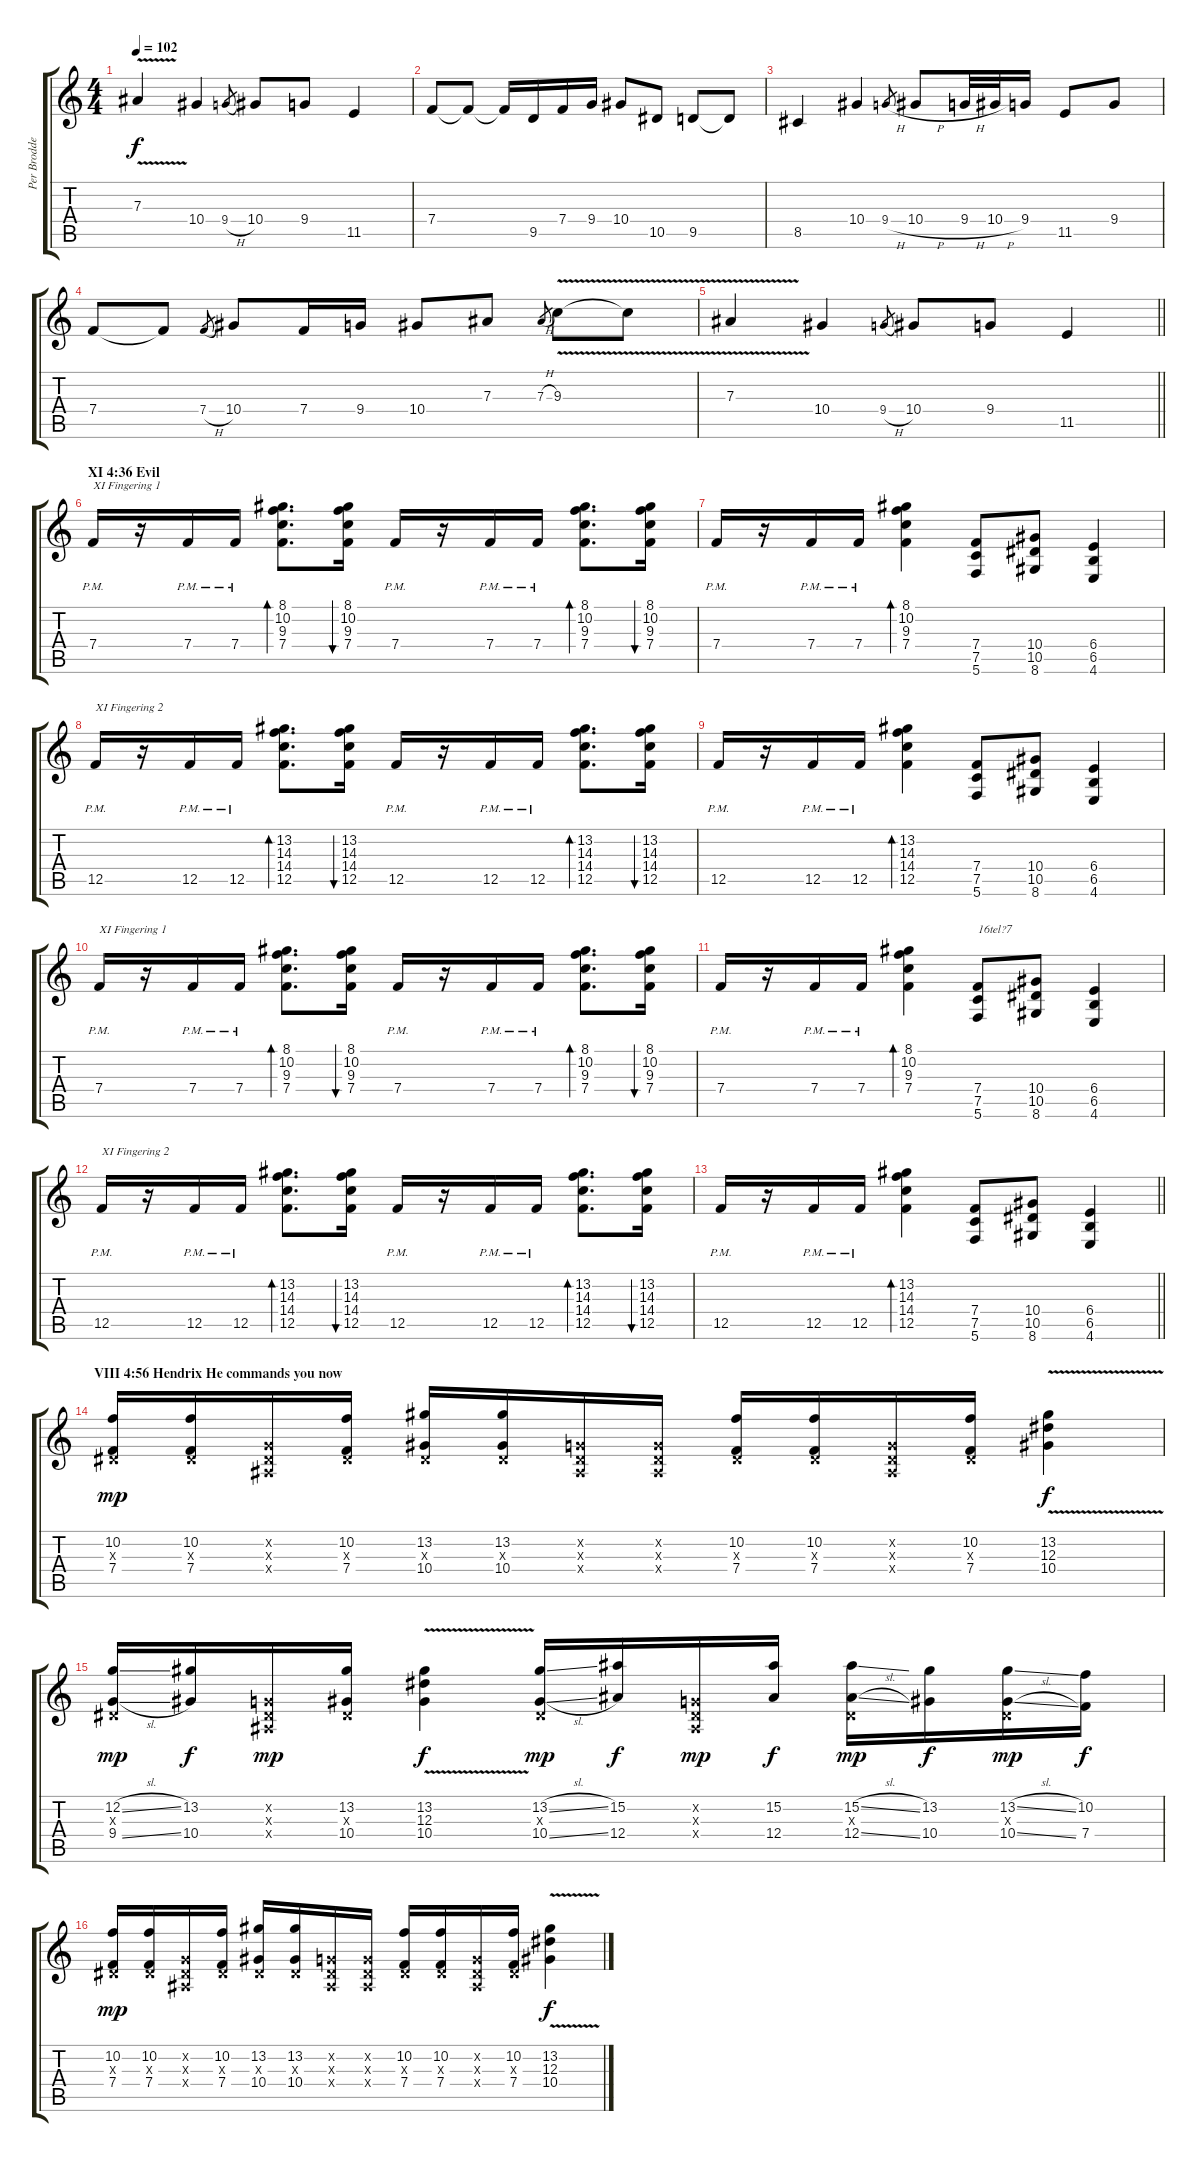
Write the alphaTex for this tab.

\track ("Per Broddesson (Guitar) C-Tuning" "Per Brodde") {instrument acousticguitarsteel}
\staff {score tabs}
\tuning (C4 G3 Eb3 Bb2 F2 C2) {hide}
\ts (4 4)
\tempo 102
\clef g2
\ks c
7.3{v}.4{dy f} 10.4.4 9.4{h}.8{gr} 10.4.8 9.4.8 11.5.4 |
7.4.8 7.4{t}.8 7.4{t}.16 9.5.16 7.4.16 9.4.16 10.4.8 10.5.8 9.5.8 9.5{t}.8 |
8.5.4 10.4.4 9.4{h}.8{gr} 10.4{h}.8 9.4{h}.32 10.4{h}.32 9.4.16 11.5.8 9.4.8 |
7.4.8 7.4{t}.8 7.4{h}.8{gr} 10.4.8 7.4.16 9.4.16 10.4.8 7.3.8 7.3{h}.8{gr} 9.3{v}.8 9.3{t}.8 |
\barLineRight lightlight
7.3{v}.4 10.4.4 9.4{h}.8{gr} 10.4.8 9.4.8 11.5.4 |
\section ("" "XI 4:36 Evil")
7.4{pm}.16{txt "XI Fingering 1" instrument overdrivenguitar} r.16 7.4{pm}.16 7.4{pm}.16 (8.1 10.2 9.3 7.4).8{d bd 60} (8.1 10.2 9.3 7.4).16{bu 60} 7.4{pm}.16 r.16 7.4{pm}.16 7.4{pm}.16 (8.1 10.2 9.3 7.4).8{d bd 60} (8.1 10.2 9.3 7.4).16{bu 60} |
7.4{pm}.16 r.16 7.4{pm}.16 7.4{pm}.16 (8.1 10.2 9.3 7.4).4{bd 60} (7.4 7.5 5.6).8 (10.4 10.5 8.6).8 (6.4 6.5 4.6).4 |
12.5{pm}.16{txt "XI Fingering 2"} r.16 12.5{pm}.16 12.5{pm}.16 (13.2 14.3 14.4 12.5).8{d bd 60} (13.2 14.3 14.4 12.5).16{bu 60} 12.5{pm}.16 r.16 12.5{pm}.16 12.5{pm}.16 (13.2 14.3 14.4 12.5).8{d bd 60} (13.2 14.3 14.4 12.5).16{bu 60} |
12.5{pm}.16 r.16 12.5{pm}.16 12.5{pm}.16 (13.2 14.3 14.4 12.5).4{bd 60} (7.4 7.5 5.6).8 (10.4 10.5 8.6).8 (6.4 6.5 4.6).4 |
7.4{pm}.16{txt "XI Fingering 1"} r.16 7.4{pm}.16 7.4{pm}.16 (8.1 10.2 9.3 7.4).8{d bd 60} (8.1 10.2 9.3 7.4).16{bu 60} 7.4{pm}.16 r.16 7.4{pm}.16 7.4{pm}.16 (8.1 10.2 9.3 7.4).8{d bd 60} (8.1 10.2 9.3 7.4).16{bu 60} |
7.4{pm}.16 r.16 7.4{pm}.16 7.4{pm}.16 (8.1 10.2 9.3 7.4).4{bd 60} (7.4 7.5 5.6).8{txt "16tel?7"} (10.4 10.5 8.6).8 (6.4 6.5 4.6).4 |
12.5{pm}.16{txt "XI Fingering 2"} r.16 12.5{pm}.16 12.5{pm}.16 (13.2 14.3 14.4 12.5).8{d bd 60} (13.2 14.3 14.4 12.5).16{bu 60} 12.5{pm}.16 r.16 12.5{pm}.16 12.5{pm}.16 (13.2 14.3 14.4 12.5).8{d bd 60} (13.2 14.3 14.4 12.5).16{bu 60} |
\barLineRight lightlight
12.5{pm}.16 r.16 12.5{pm}.16 12.5{pm}.16 (13.2 14.3 14.4 12.5).4{bd 60} (7.4 7.5 5.6).8 (10.4 10.5 8.6).8 (6.4 6.5 4.6).4 |
\section ("" "VIII 4:56 Hendrix He commands you now")
(10.2 0.3{x} 7.4).16{dy mp} (10.2 0.3{x} 7.4).16 (0.2{x} 0.3{x} 0.4{x}).16 (10.2 0.3{x} 7.4).16 (13.2 0.3{x} 10.4).16 (13.2 0.3{x} 10.4).16 (0.2{x} 0.3{x} 0.4{x}).16 (0.2{x} 0.3{x} 0.4{x}).16 (10.2 0.3{x} 7.4).16 (10.2 0.3{x} 7.4).16 (0.2{x} 0.3{x} 0.4{x}).16 (10.2 0.3{x} 7.4).16 (13.2{v} 12.3{v} 10.4{v}).4{dy f} |
(12.2{sl} 0.3{x} 9.4{sl}).16{dy mp} (13.2 10.4).16{dy f} (0.2{x} 0.3{x} 0.4{x}).16{dy mp} (13.2 0.3{x} 10.4).16 (13.2{v} 12.3{v} 10.4{v}).4{dy f} (13.2{sl} 0.3{x} 10.4{sl}).16{dy mp} (15.2 12.4).16{dy f} (0.2{x} 0.3{x} 0.4{x}).16{dy mp} (15.2 12.4).16{dy f} (15.2{sl} 0.3{x} 12.4{sl}).16{dy mp} (13.2 10.4).16{dy f} (13.2{sl} 0.3{x} 10.4{sl}).16{dy mp} (10.2 7.4).16{dy f} |
(10.2 0.3{x} 7.4).16{dy mp} (10.2 0.3{x} 7.4).16 (0.2{x} 0.3{x} 0.4{x}).16 (10.2 0.3{x} 7.4).16 (13.2 0.3{x} 10.4).16 (13.2 0.3{x} 10.4).16 (0.2{x} 0.3{x} 0.4{x}).16 (0.2{x} 0.3{x} 0.4{x}).16 (10.2 0.3{x} 7.4).16 (10.2 0.3{x} 7.4).16 (0.2{x} 0.3{x} 0.4{x}).16 (10.2 0.3{x} 7.4).16 (13.2{v} 12.3{v} 10.4{v}).4{dy f}
